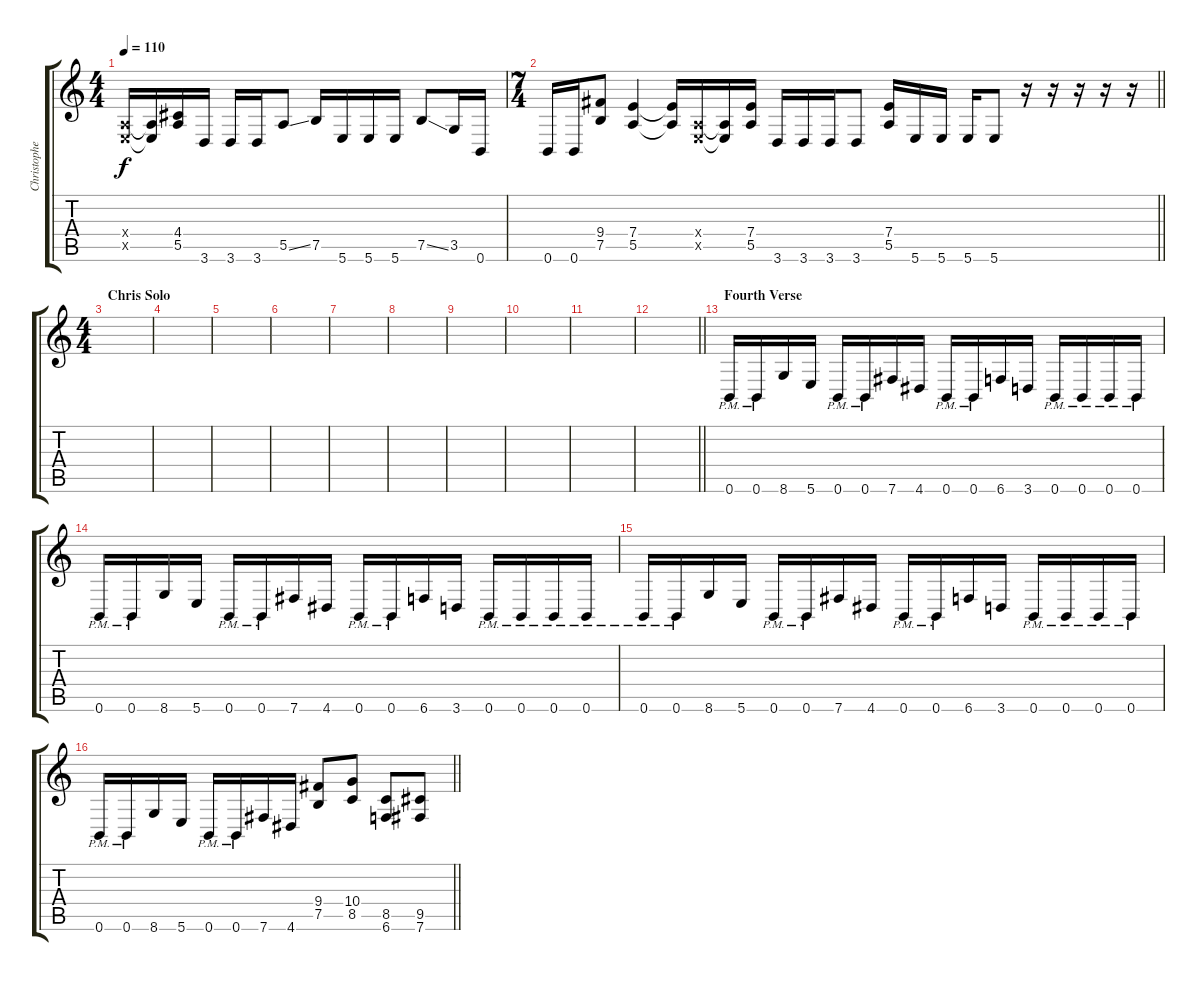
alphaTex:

\track ("Christopher Amott" "Christophe") {instrument distortionguitar}
\staff {score tabs}
\tuning (B3 Gb3 D3 A2 E2 B1) {hide}
\ts (4 4)
\tempo 110
\clef g2
\ks c
(0.4{x} 0.5{x}).16{dy f} (0.4{t} 0.5{t}).16 (4.4 5.5).16 3.6.16 3.6.16 3.6.16 5.5{ss}.8 7.5.16 5.6.16 5.6.16 5.6.16 7.5{ss}.8 3.5.16 0.6.16 |
\ts (7 4)
\barLineRight lightlight
0.6.16 0.6.16 (9.4 7.5).8 (7.4 5.5).4 (7.4{t} 5.5{t}).16 (0.4{x} 0.5{x}).16 (0.4{t} 0.5{t}).16 (7.4 5.5).16 3.6.16 3.6.16 3.6.16 3.6.8 (7.4 5.5).16 5.6.16 5.6.16 5.6.16 5.6.8 r.16 r.16 r.16 r.16 r.16 |
\ts (4 4)
\section ("" "Chris Solo")
|
|
|
|
|
|
|
|
|
\barLineRight lightlight
|
\section ("" "Fourth Verse")
0.6{pm}.16 0.6{pm}.16 8.6.16 5.6.16 0.6{pm}.16 0.6{pm}.16 7.6.16 4.6.16 0.6{pm}.16 0.6{pm}.16 6.6.16 3.6.16 0.6{pm}.16 0.6{pm}.16 0.6{pm}.16 0.6{pm}.16 |
0.6{pm}.16 0.6{pm}.16 8.6.16 5.6.16 0.6{pm}.16 0.6{pm}.16 7.6.16 4.6.16 0.6{pm}.16 0.6{pm}.16 6.6.16 3.6.16 0.6{pm}.16 0.6{pm}.16 0.6{pm}.16 0.6{pm}.16 |
0.6{pm}.16 0.6{pm}.16 8.6.16 5.6.16 0.6{pm}.16 0.6{pm}.16 7.6.16 4.6.16 0.6{pm}.16 0.6{pm}.16 6.6.16 3.6.16 0.6{pm}.16 0.6{pm}.16 0.6{pm}.16 0.6{pm}.16 |
\barLineRight lightlight
0.6{pm}.16 0.6{pm}.16 8.6.16 5.6.16 0.6{pm}.16 0.6{pm}.16 7.6.16 4.6.16 (9.4 7.5).8 (10.4 8.5).8 (8.5 6.6).8 (9.5 7.6).8
